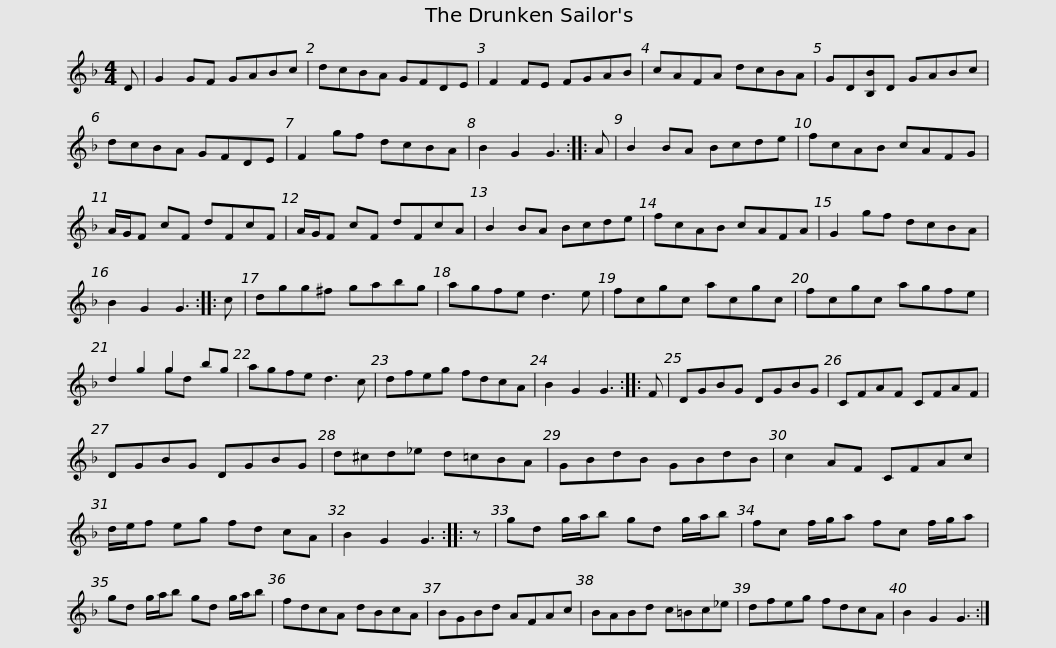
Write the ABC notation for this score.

X:1
%%score ( 1 2 )
L:1/8
M:4/4
I:linebreak $
K:F
V:1 treble
V:2 treble
V:1
 D | G2 GF GABc | dcBA GFDE | F2 FE FGAB | cAFA dcBA | %5
 GD[B,B]D GABc |$ dcBA GFDE | F2 gf dcBA | B2 G2 G3 :: A | %10
 B2 BA Bcde | fcAB cAFG | A/G/F cF dFcF |$ A/G/F cF dFcA | B2 BA Bcde | %15
 fcAB cAFA | G2 gf dcBA | B2 G2 G3 :: c |$ dgg^f gabg | %20
 agfe d3 e | fcgc acgc | fcgc agfe | d2 g2 g2 bg | agfe d3 c |$ %25
 dfeg fdcA | B2 G2 G3 :: F | DGBG DGBG | CFAF CFAF | %30
 DGBG DGBG |$ d^cd_e d=cBA | GBdB GBdB | c2 AF CFAc | d/e/f eg fd cA | %35
 B2 G2 G3 :: z |$ gd g/a/b gd g/a/b | fc f/g/a fc f/g/a | gd g/a/b gd g/a/b | %40
 fdcA dBcA |$ BGBd AFAc | BABd c=Bc_e | dfeg fdcA | B2 G2 G3 :| %45
V:2
 x | x8 | x8 | x8 | x8 | %5
 x8 |$ x8 | x8 | x7 :: x | %10
 x8 | x8 | x8 |$ x8 | x8 | %15
 x8 | x8 | x7 :: x |$ x8 | %20
 x8 | x8 | x8 | x4 gd x2 | x8 |$ %25
 x8 | x7 :: x | x8 | x8 | %30
 x8 |$ x8 | x8 | x8 | x8 | %35
 x7 :: x |$ x8 | x8 | x8 | %40
 x8 |$ x8 | x8 | x8 | x7 :| %45
